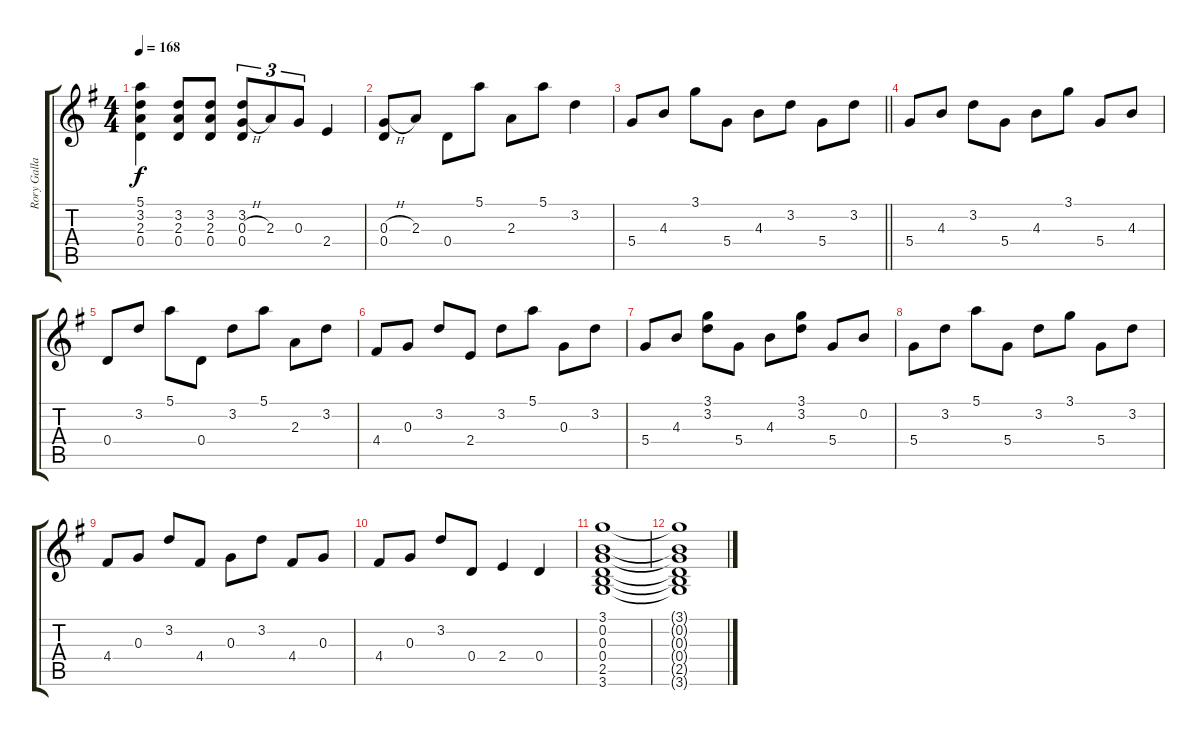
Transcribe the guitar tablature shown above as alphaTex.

\track ("Rory Gallagher - Electric Guitar" "Rory Galla") {instrument electricguitarclean}
\staff {score tabs}
\tuning (E4 B3 G3 D3 A2 E2) {hide}
\ts (4 4)
\tempo 168
\clef g2
\ks g
(5.1 3.2 2.3 0.4).4{dy f} (3.2 2.3 0.4).8 (3.2 2.3 0.4).8 (3.2 0.3{h} 0.4).8{tu (3 2)} 2.3.8{tu (3 2)} 0.3.8{tu (3 2)} 2.4.4 |
(0.3{h} 0.4).8 2.3.8 0.4.8 5.1.8 2.3.8 5.1.8 3.2.4 |
\barLineRight lightlight
5.4.8 4.3.8 3.1.8 5.4.8 4.3.8 3.2.8 5.4.8 3.2.8 |
5.4.8 4.3.8 3.2.8 5.4.8 4.3.8 3.1.8 5.4.8 4.3.8 |
0.4.8 3.2.8 5.1.8 0.4.8 3.2.8 5.1.8 2.3.8 3.2.8 |
4.4.8 0.3.8 3.2.8 2.4.8 3.2.8 5.1.8 0.3.8 3.2.8 |
5.4.8 4.3.8 (3.1 3.2).8 5.4.8 4.3.8 (3.1 3.2).8 5.4.8 0.2.8 |
5.4.8 3.2.8 5.1.8 5.4.8 3.2.8 3.1.8 5.4.8 3.2.8 |
4.4.8 0.3.8 3.2.8 4.4.8 0.3.8 3.2.8 4.4.8 0.3.8 |
4.4.8 0.3.8 3.2.8 0.4.8 2.4.4 0.4.4 |
(3.1 0.2 0.3 0.4 2.5 3.6).1 |
(3.1{t} 0.2{t} 0.3{t} 0.4{t} 2.5{t} 3.6{t}).1
